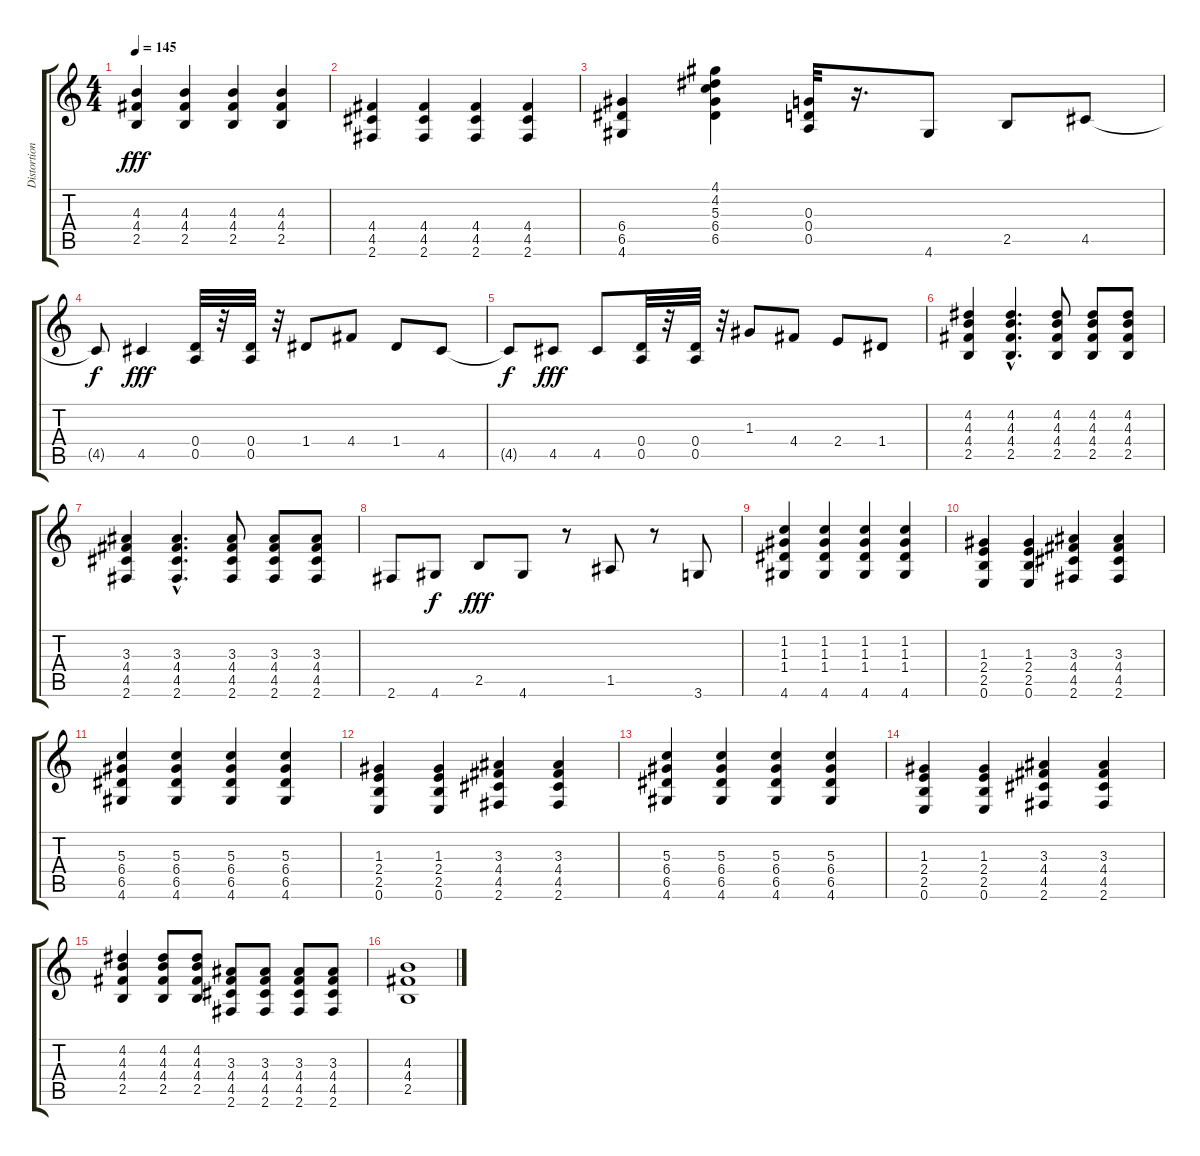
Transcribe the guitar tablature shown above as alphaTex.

\track ("Distortion Guitar" "Distortion") {instrument distortionguitar}
\staff {score tabs}
\tuning (E4 B3 G3 D3 A2 E2) {hide}
\ts (4 4)
\tempo 145
\clef g2
\ks c
(4.3 4.4 2.5).4{dy fff} (4.3 4.4 2.5).4 (4.3 4.4 2.5).4 (4.3 4.4 2.5).4 |
(4.4 4.5 2.6).4 (4.4 4.5 2.6).4 (4.4 4.5 2.6).4 (4.4 4.5 2.6).4 |
(6.4 6.5 4.6).4 (4.1 4.2 5.3 6.4 6.5).4 (0.3 0.4 0.5).32 r.16{d} 4.6.8 2.5.8 4.5.8 |
4.5{t}.8{dy f} 4.5.4{dy fff} (0.4 0.5).32 r.32 (0.4 0.5).32 r.32 1.4.8 4.4.8 1.4.8 4.5.8 |
4.5{t}.8{dy f} 4.5.8{dy fff} 4.5.8 (0.4 0.5).32 r.32 (0.4 0.5).32 r.32 1.3.8 4.4.8 2.4.8 1.4.8 |
(4.2 4.3 4.4 2.5).4 (4.2{hac} 4.3{hac} 4.4{hac} 2.5{hac}).4{d} (4.2 4.3 4.4 2.5).8 (4.2 4.3 4.4 2.5).8 (4.2 4.3 4.4 2.5).8 |
(3.3 4.4 4.5 2.6).4 (3.3{hac} 4.4{hac} 4.5{hac} 2.6{hac}).4{d} (3.3 4.4 4.5 2.6).8 (3.3 4.4 4.5 2.6).8 (3.3 4.4 4.5 2.6).8 |
2.6.8 4.6.8{dy f} 2.5.8{dy fff} 4.6.8 r.8 1.5.8 r.8 3.6.8 |
(1.2 1.3 1.4 4.6).4 (1.2 1.3 1.4 4.6).4 (1.2 1.3 1.4 4.6).4 (1.2 1.3 1.4 4.6).4 |
(1.3 2.4 2.5 0.6).4 (1.3 2.4 2.5 0.6).4 (3.3 4.4 4.5 2.6).4 (3.3 4.4 4.5 2.6).4 |
(5.3 6.4 6.5 4.6).4 (5.3 6.4 6.5 4.6).4 (5.3 6.4 6.5 4.6).4 (5.3 6.4 6.5 4.6).4 |
(1.3 2.4 2.5 0.6).4 (1.3 2.4 2.5 0.6).4 (3.3 4.4 4.5 2.6).4 (3.3 4.4 4.5 2.6).4 |
(5.3 6.4 6.5 4.6).4 (5.3 6.4 6.5 4.6).4 (5.3 6.4 6.5 4.6).4 (5.3 6.4 6.5 4.6).4 |
(1.3 2.4 2.5 0.6).4 (1.3 2.4 2.5 0.6).4 (3.3 4.4 4.5 2.6).4 (3.3 4.4 4.5 2.6).4 |
(4.2 4.3 4.4 2.5).4 (4.2 4.3 4.4 2.5).8 (4.2 4.3 4.4 2.5).8 (3.3 4.4 4.5 2.6).8 (3.3 4.4 4.5 2.6).8 (3.3 4.4 4.5 2.6).8 (3.3 4.4 4.5 2.6).8 |
(4.3 4.4 2.5).1
